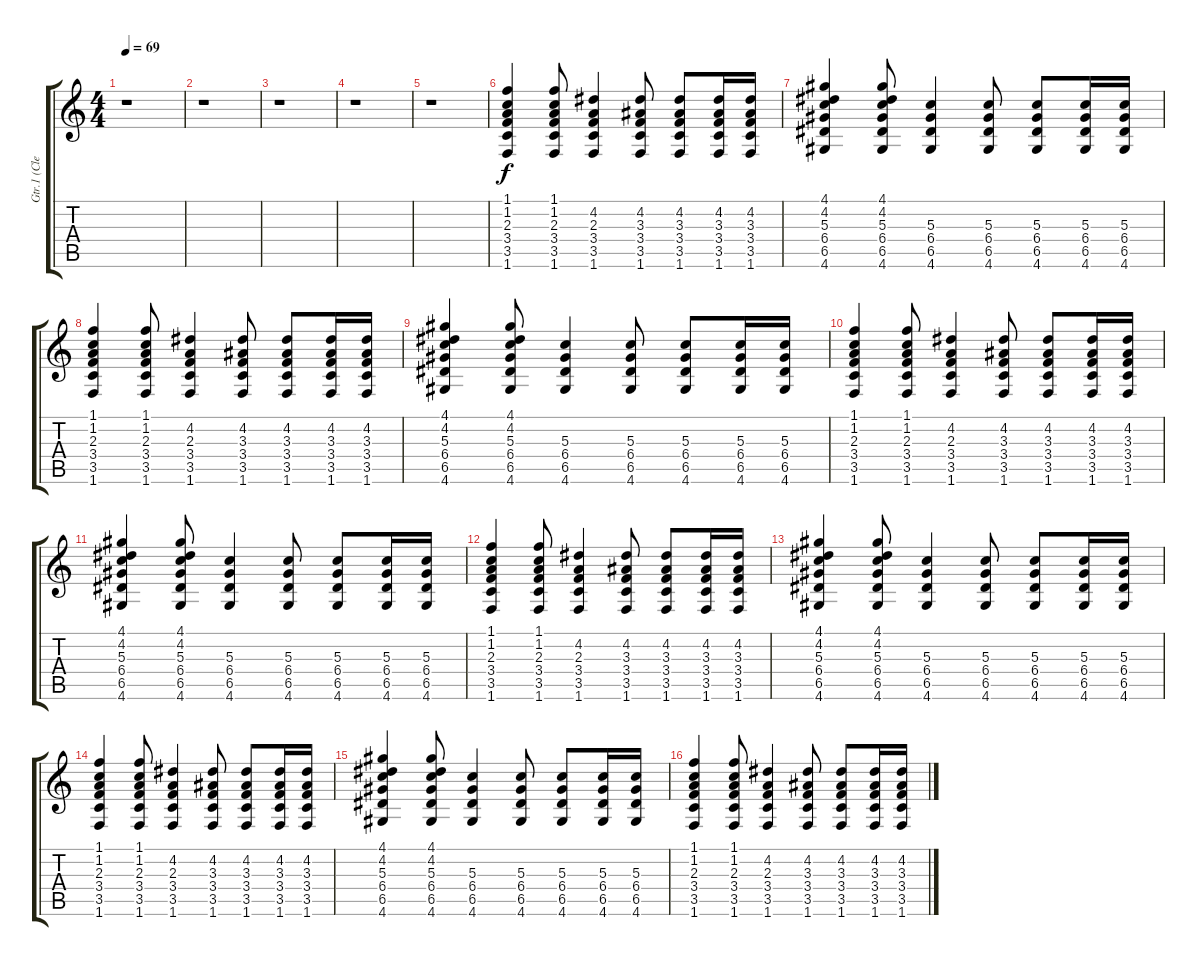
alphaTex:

\track ("Gtr.1 (Clean)" "Gtr.1 (Cle") {instrument electricguitarclean}
\staff {score tabs}
\tuning (E4 B3 G3 D3 A2 E2) {hide}
\ts (4 4)
\tempo 69
\clef g2
\ks c
r.1{dy f} |
r.1 |
r.1 |
r.1 |
r.1 |
(1.1 1.2 2.3 3.4 3.5 1.6).4 (1.1 1.2 2.3 3.4 3.5 1.6).8 (4.2 2.3 3.4 3.5 1.6).4 (4.2 3.3 3.4 3.5 1.6).8 (4.2 3.3 3.4 3.5 1.6).8 (4.2 3.3 3.4 3.5 1.6).16 (4.2 3.3 3.4 3.5 1.6).16 |
(4.1 4.2 5.3 6.4 6.5 4.6).4 (4.1 4.2 5.3 6.4 6.5 4.6).8 (5.3 6.4 6.5 4.6).4 (5.3 6.4 6.5 4.6).8 (5.3 6.4 6.5 4.6).8 (5.3 6.4 6.5 4.6).16 (5.3 6.4 6.5 4.6).16 |
(1.1 1.2 2.3 3.4 3.5 1.6).4 (1.1 1.2 2.3 3.4 3.5 1.6).8 (4.2 2.3 3.4 3.5 1.6).4 (4.2 3.3 3.4 3.5 1.6).8 (4.2 3.3 3.4 3.5 1.6).8 (4.2 3.3 3.4 3.5 1.6).16 (4.2 3.3 3.4 3.5 1.6).16 |
(4.1 4.2 5.3 6.4 6.5 4.6).4 (4.1 4.2 5.3 6.4 6.5 4.6).8 (5.3 6.4 6.5 4.6).4 (5.3 6.4 6.5 4.6).8 (5.3 6.4 6.5 4.6).8 (5.3 6.4 6.5 4.6).16 (5.3 6.4 6.5 4.6).16 |
(1.1 1.2 2.3 3.4 3.5 1.6).4 (1.1 1.2 2.3 3.4 3.5 1.6).8 (4.2 2.3 3.4 3.5 1.6).4 (4.2 3.3 3.4 3.5 1.6).8 (4.2 3.3 3.4 3.5 1.6).8 (4.2 3.3 3.4 3.5 1.6).16 (4.2 3.3 3.4 3.5 1.6).16 |
(4.1 4.2 5.3 6.4 6.5 4.6).4 (4.1 4.2 5.3 6.4 6.5 4.6).8 (5.3 6.4 6.5 4.6).4 (5.3 6.4 6.5 4.6).8 (5.3 6.4 6.5 4.6).8 (5.3 6.4 6.5 4.6).16 (5.3 6.4 6.5 4.6).16 |
(1.1 1.2 2.3 3.4 3.5 1.6).4 (1.1 1.2 2.3 3.4 3.5 1.6).8 (4.2 2.3 3.4 3.5 1.6).4 (4.2 3.3 3.4 3.5 1.6).8 (4.2 3.3 3.4 3.5 1.6).8 (4.2 3.3 3.4 3.5 1.6).16 (4.2 3.3 3.4 3.5 1.6).16 |
(4.1 4.2 5.3 6.4 6.5 4.6).4 (4.1 4.2 5.3 6.4 6.5 4.6).8 (5.3 6.4 6.5 4.6).4 (5.3 6.4 6.5 4.6).8 (5.3 6.4 6.5 4.6).8 (5.3 6.4 6.5 4.6).16 (5.3 6.4 6.5 4.6).16 |
(1.1 1.2 2.3 3.4 3.5 1.6).4 (1.1 1.2 2.3 3.4 3.5 1.6).8 (4.2 2.3 3.4 3.5 1.6).4 (4.2 3.3 3.4 3.5 1.6).8 (4.2 3.3 3.4 3.5 1.6).8 (4.2 3.3 3.4 3.5 1.6).16 (4.2 3.3 3.4 3.5 1.6).16 |
(4.1 4.2 5.3 6.4 6.5 4.6).4 (4.1 4.2 5.3 6.4 6.5 4.6).8 (5.3 6.4 6.5 4.6).4 (5.3 6.4 6.5 4.6).8 (5.3 6.4 6.5 4.6).8 (5.3 6.4 6.5 4.6).16 (5.3 6.4 6.5 4.6).16 |
(1.1 1.2 2.3 3.4 3.5 1.6).4 (1.1 1.2 2.3 3.4 3.5 1.6).8 (4.2 2.3 3.4 3.5 1.6).4 (4.2 3.3 3.4 3.5 1.6).8 (4.2 3.3 3.4 3.5 1.6).8 (4.2 3.3 3.4 3.5 1.6).16 (4.2 3.3 3.4 3.5 1.6).16
